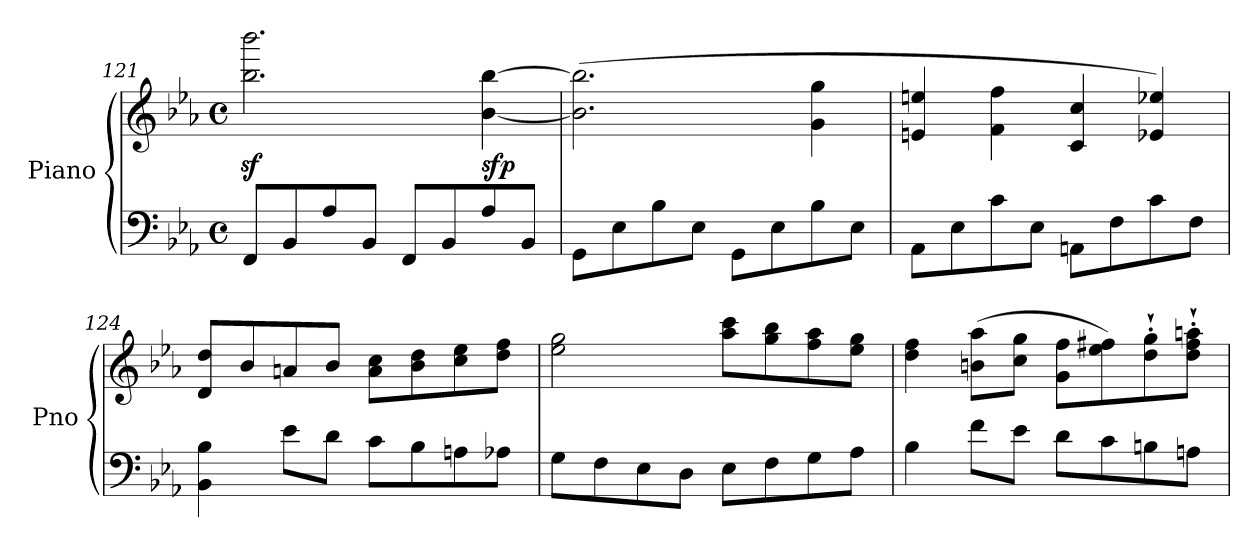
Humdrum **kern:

**kern	**kern	**dynam
*part1	*part1	*part1
*staff2	*staff1	*staff1/2
*I"Piano	*	*
*I'Pno	*	*
!!LO:PB:g=z
*clefF4	*clefG2	*
*k[b-e-a-]	*k[b-e-a-]	*
*M4/4	*M4/4	*
*met(c)	*met(c)	*
=121	=121	=121
8FF/L	2.bb-\z< 2.bbb-\z<	.
8BB-/	.	.
8A-/	.	.
8BB-/J	.	.
8FF/L	.	.
8BB-/	.	.
!	!	!LO:DY:b
8A-/	[4b-\ [4bb-\	sfp
8BB-/J	.	.
=122	=122	=122
8GG\L	(>2.b-\] 2.bb-\]	.
8E-\	.	.
8B-\	.	.
8E-\J	.	.
8GG\L	.	.
8E-\	.	.
8B-\	4g\ 4gg\	.
8E-\J	.	.
=123	=123	=123
8AA-\L	4en/ 4een/	.
8E-\	.	.
8c\	4f\ 4ff\	.
8E-\J	.	.
8AAn\L	4c/ 4cc/	.
8F\	.	.
8c\	4e-X/ 4ee-X/)	.
8F\J	.	.
=124	=124	=124
4BB-\ 4B-\	8d/ 8dd/L	.
.	8b-/	.
8e-\L	8an/	.
8d\J	8b-/J	.
8c\L	8a\ 8cc\L	.
8B-\	8b-\ 8dd\	.
8An\	8cc\ 8ee-\	.
8A-X\J	8dd\ 8ff\J	.
!!LO:LB:g=z
=125	=125	=125
8G\L	2ee-\ 2gg\	.
8F\	.	.
8E-\	.	.
8D\J	.	.
8E-\L	8aa-\ 8ccc\L	.
8F\	8gg\ 8bb-\	.
8G\	8ff\ 8aa-\	.
8A-\J	8ee-\ 8gg\J	.
=126	=126	=126
4B-\	4dd\ 4ff\	.
8f\L	(>8bn\ 8aa-\L	.
8e-\J	8cc\ 8gg\J	.
8d\L	8g\ 8ff\L	.
8c\	8ee-\ 8ff#X\)	.
!	!	!LO:DY:b
8Bn\	8dd\'` 8gg\'`	other-dynamics
8An\J	8dd\'` 8ff#\'` 8aan\'`J	.
=	=	=
*-	*-	*-
